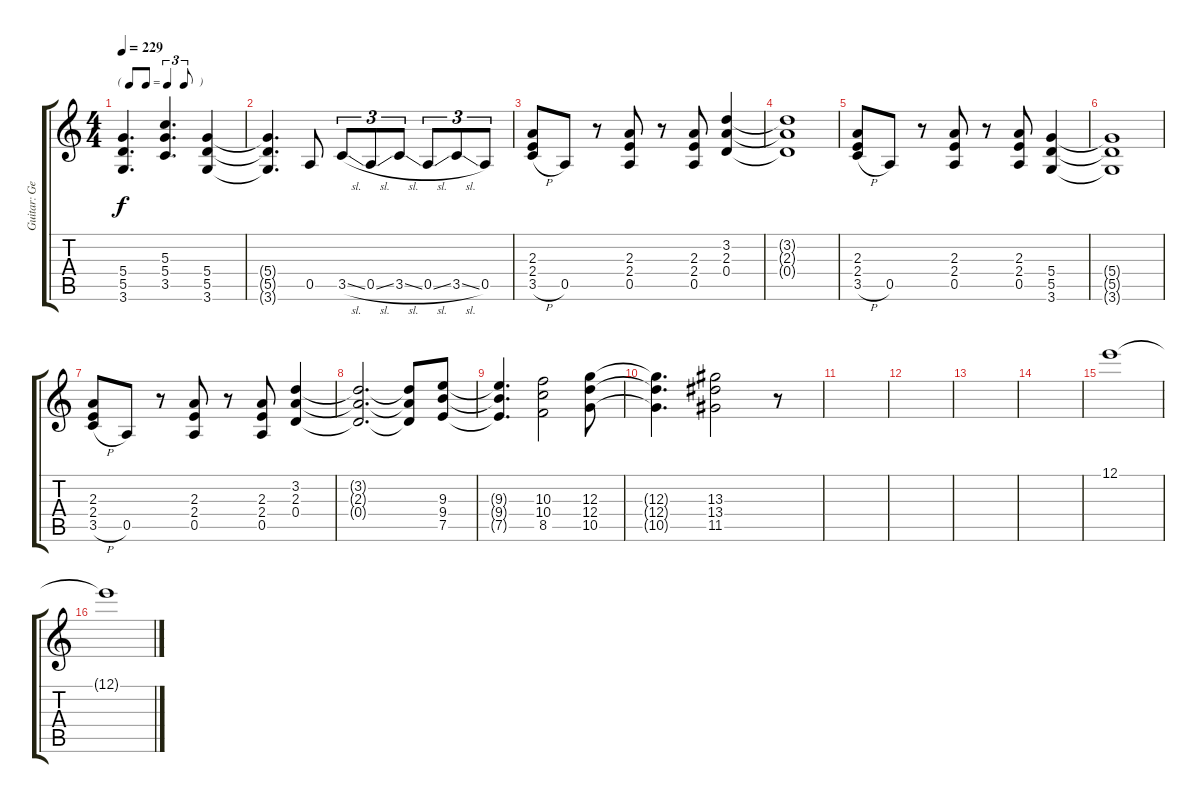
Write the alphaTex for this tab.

\track ("Guitar: George" "Guitar: Ge") {instrument distortionguitar}
\staff {score tabs}
\tuning (E4 B3 G3 D3 A2 E2) {hide}
\ts (4 4)
\tf triplet8th
\tempo 229
\clef g2
\ks c
(5.4 5.5 3.6).4{d dy f} (5.3 5.4 3.5).4{d} (5.4 5.5 3.6).4 |
(5.4{t} 5.5{t} 3.6{t}).4{d} 0.5.8 3.5{sl}.8{tu (3 2)} 0.5{sl}.8{tu (3 2)} 3.5{sl}.8{tu (3 2)} 0.5{sl}.8{tu (3 2)} 3.5{sl}.8{tu (3 2)} 0.5.8{tu (3 2)} |
(2.3 2.4 3.5{h}).8 0.5.8 r.8 (2.3 2.4 0.5).8 r.8 (2.3 2.4 0.5).8 (3.2 2.3 0.4).4 |
(3.2{t} 2.3{t} 0.4{t}).1 |
(2.3 2.4 3.5{h}).8 0.5.8 r.8 (2.3 2.4 0.5).8 r.8 (2.3 2.4 0.5).8 (5.4 5.5 3.6).4 |
(5.4{t} 5.5{t} 3.6{t}).1 |
(2.3 2.4 3.5{h}).8 0.5.8 r.8 (2.3 2.4 0.5).8 r.8 (2.3 2.4 0.5).8 (3.2 2.3 0.4).4 |
(3.2{t} 2.3{t} 0.4{t}).2{d} (3.2{t} 2.3{t} 0.4{t}).8 (9.3 9.4 7.5).8 |
(9.3{t} 9.4{t} 7.5{t}).4{d} (10.3 10.4 8.5).2 (12.3 12.4 10.5).8 |
(12.3{t} 12.4{t} 10.5{t}).4{d} (13.3 13.4 11.5).2 r.8 |
|
|
|
|
12.1.1 |
12.1{t}.1
